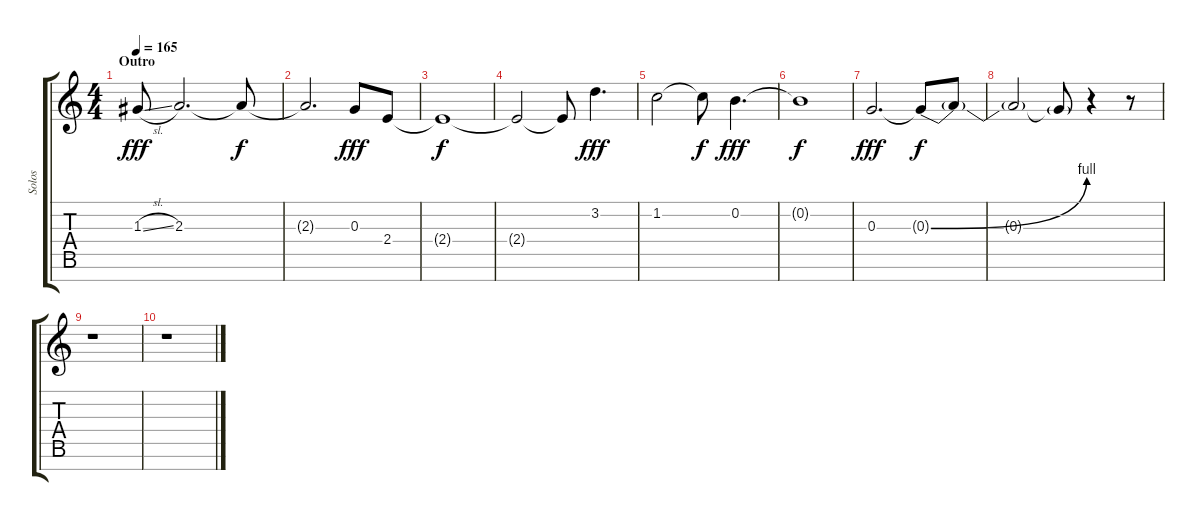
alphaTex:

\track ("Solos" "Solos") {instrument distortionguitar}
\staff {score tabs}
\tuning (E4 B3 G3 D3 A2 E2 B1) {hide}
\ts (4 4)
\section ("" "Outro")
\tempo 165
\clef g2
\ks c
1.3{sl}.8{dy fff} 2.3.2{d} 2.3{t}.8{dy f} |
2.3{t}.2{d} 0.3.8{dy fff} 2.4.8 |
2.4{t}.1{dy f} |
2.4{t}.2 2.4{t}.8 3.2.4{d dy fff} |
1.2.2 1.2{t}.8{dy f} 0.2.4{d dy fff} |
0.2{t}.1{dy f} |
0.3.2{d dy fff} 0.3{be (bend 0 0 60 4) t}.8{dy f} 0.3{t}.8 |
0.3{t}.2 0.3{t}.8 r.4 r.8 |
r.1 |
r.1
